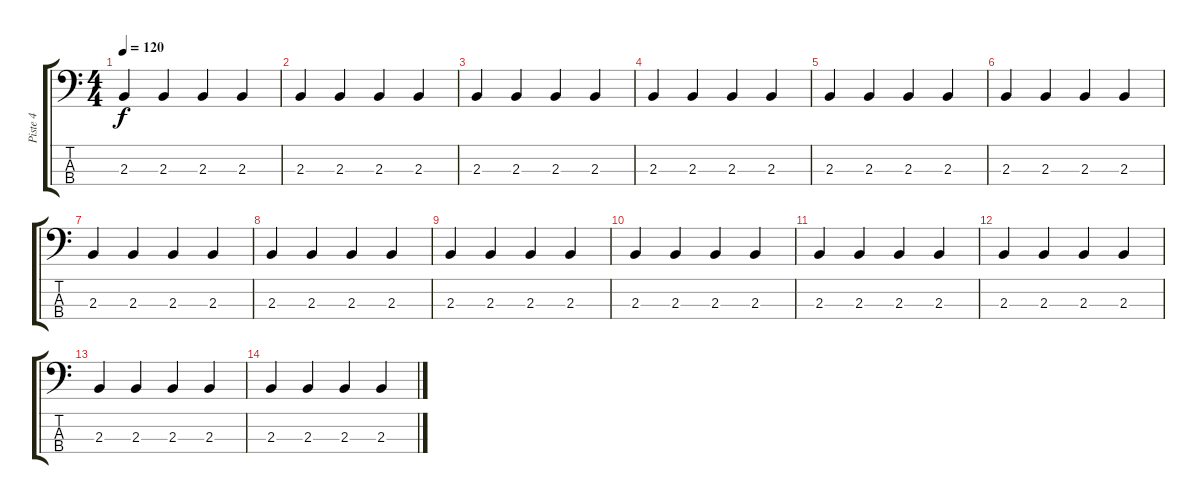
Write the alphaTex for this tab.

\track ("Piste 4" "Piste 4") {instrument synthbass1}
\staff {score tabs}
\tuning (G2 D2 A1 E1) {hide}
\ts (4 4)
\tempo 120
\clef f4
\ks c
2.3.4{dy f} 2.3.4 2.3.4 2.3.4 |
2.3.4 2.3.4 2.3.4 2.3.4 |
2.3.4 2.3.4 2.3.4 2.3.4 |
2.3.4 2.3.4 2.3.4 2.3.4 |
2.3.4 2.3.4 2.3.4 2.3.4 |
2.3.4 2.3.4 2.3.4 2.3.4 |
2.3.4 2.3.4 2.3.4 2.3.4 |
2.3.4 2.3.4 2.3.4 2.3.4 |
2.3.4 2.3.4 2.3.4 2.3.4 |
2.3.4 2.3.4 2.3.4 2.3.4 |
2.3.4 2.3.4 2.3.4 2.3.4 |
2.3.4 2.3.4 2.3.4 2.3.4 |
2.3.4 2.3.4 2.3.4 2.3.4 |
2.3.4 2.3.4 2.3.4 2.3.4
